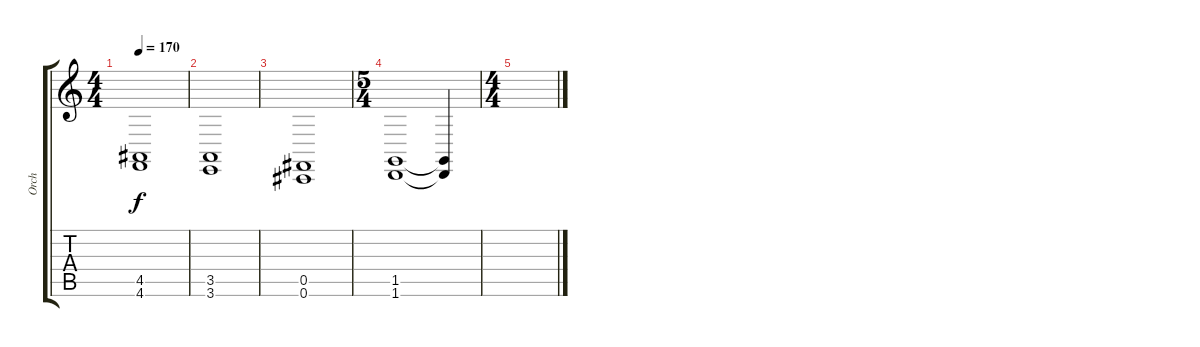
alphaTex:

\track ("Orch" "Orch") {instrument percussiveorgan}
\staff {score tabs}
\tuning (Db4 Ab3 E3 B2 Gb2 Db2) {hide}
\ts (4 4)
\tempo 170
\clef g2
\ks c
(4.5 4.6).1{dy f} |
(3.5 3.6).1 |
(0.5 0.6).1 |
\ts (5 4)
(1.5 1.6).1 (1.5{t} 1.6{t}).4 |
\ts (4 4)
